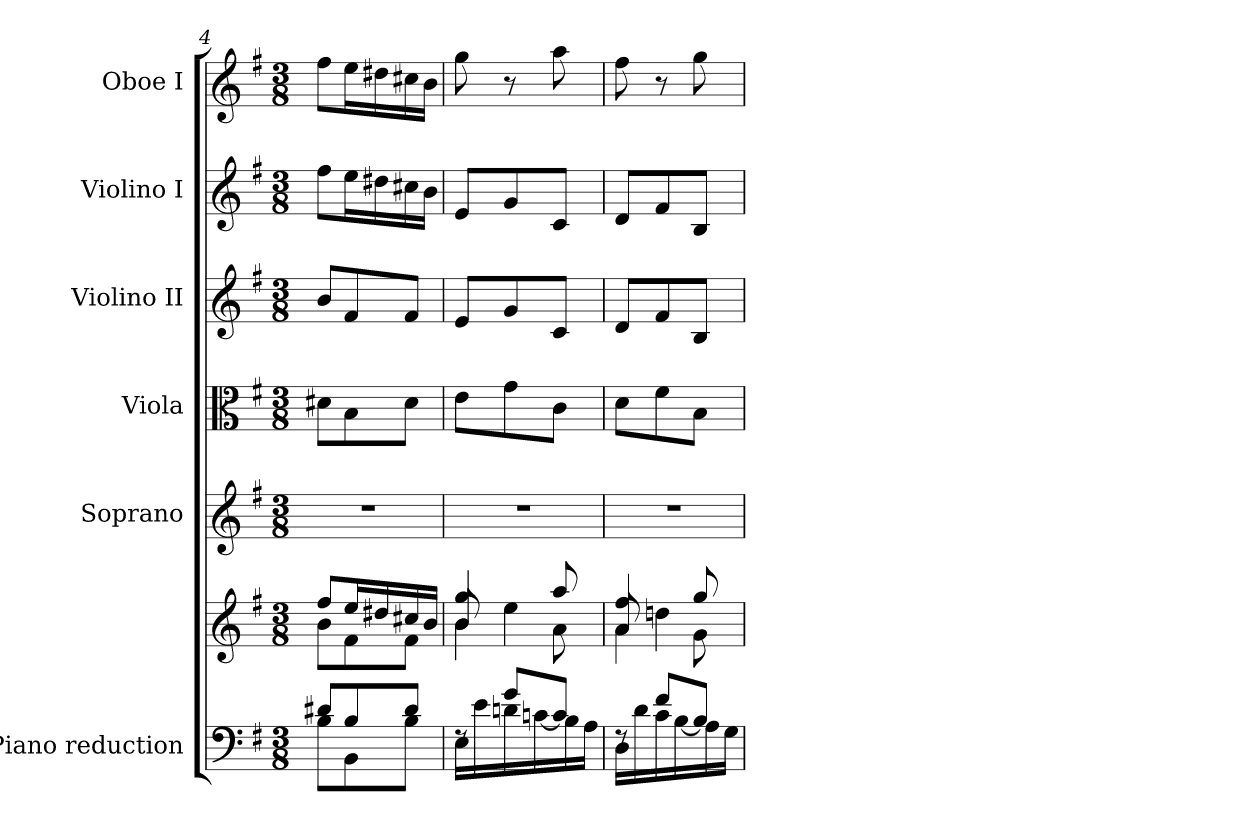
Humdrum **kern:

**kern	**kern	**kern	**kern	**kern	**kern	**kern
*part6	*part6	*part5	*part4	*part3	*part2	*part1
*staff7	*staff6	*staff5	*staff4	*staff3	*staff2	*staff1
*I"Piano reduction	*	*I"Soprano	*I"Viola	*I"Violino II	*I"Violino I	*I"Oboe I
*I'Pno	*	*	*I'Vla	*I'Vln	*I'Vln	*I'Ob
*clefF4	*clefG2	*clefG2	*clefC3	*clefG2	*clefG2	*clefG2
*k[f#]	*k[f#]	*k[f#]	*k[f#]	*k[f#]	*k[f#]	*k[f#]
*M3/8	*M3/8	*M3/8	*M3/8	*M3/8	*M3/8	*M3/8
=4	=4	=4	=4	=4	=4	=4
*^	*^	*	*	*	*	*
8d#X/L	8B\L	8ff#/L	8b\L	4.r	8d#X\L	8b/L	8ff#\L	8ff#\L
8B/	8BB\	16ee/L	8f#\	.	8B\	8f#/	16ee\L	16ee\L
.	.	16dd#X/	.	.	.	.	16dd#X\	16dd#X\
8d#/J	8B\J	16cc#X/	8f#\J	.	8d#\J	8f#/J	16cc#X\	16cc#X\
.	.	16b/JJ	.	.	.	.	16b\JJ	16b\JJ
=5	=5	=5	=5	=5	=5	=5	=5	=5
*	*	*	*^	*	*	*	*	*
8rF	16E\LL	4gg/	4b\	8b/	4.r	8e\L	8e/L	8e/L	8gg\
.	16e\	.	.	.	.	.	.	.	.
8g/L	16dn\	.	.	4ee\	.	8g\	8g/	8g/	8r
.	[16cn\	.	.	.	.	.	.	.	.
8c/J]	16B\	8aa/	8a\	.	.	8c\J	8c/J	8c/J	8aa\
.	16A\JJ	.	.	.	.	.	.	.	.
=6	=6	=6	=6	=6	=6	=6	=6	=6	=6
8rF	16D\LL	4ff#/	4a\	8a/	4.r	8d\L	8d/L	8d/L	8ff#\
.	16d\	.	.	.	.	.	.	.	.
8f#/L	16c\	.	.	4ddn\	.	8f#\	8f#/	8f#/	8r
.	[16B\	.	.	.	.	.	.	.	.
8B/J]	16A\	8gg/	8g\	.	.	8B\J	8B/J	8B/J	8gg\
.	16G\JJ	.	.	.	.	.	.	.	.
*v	*v	*	*	*	*	*	*	*	*
*	*v	*v	*v	*	*	*	*	*
=	=	=	=	=	=	=
*-	*-	*-	*-	*-	*-	*-
